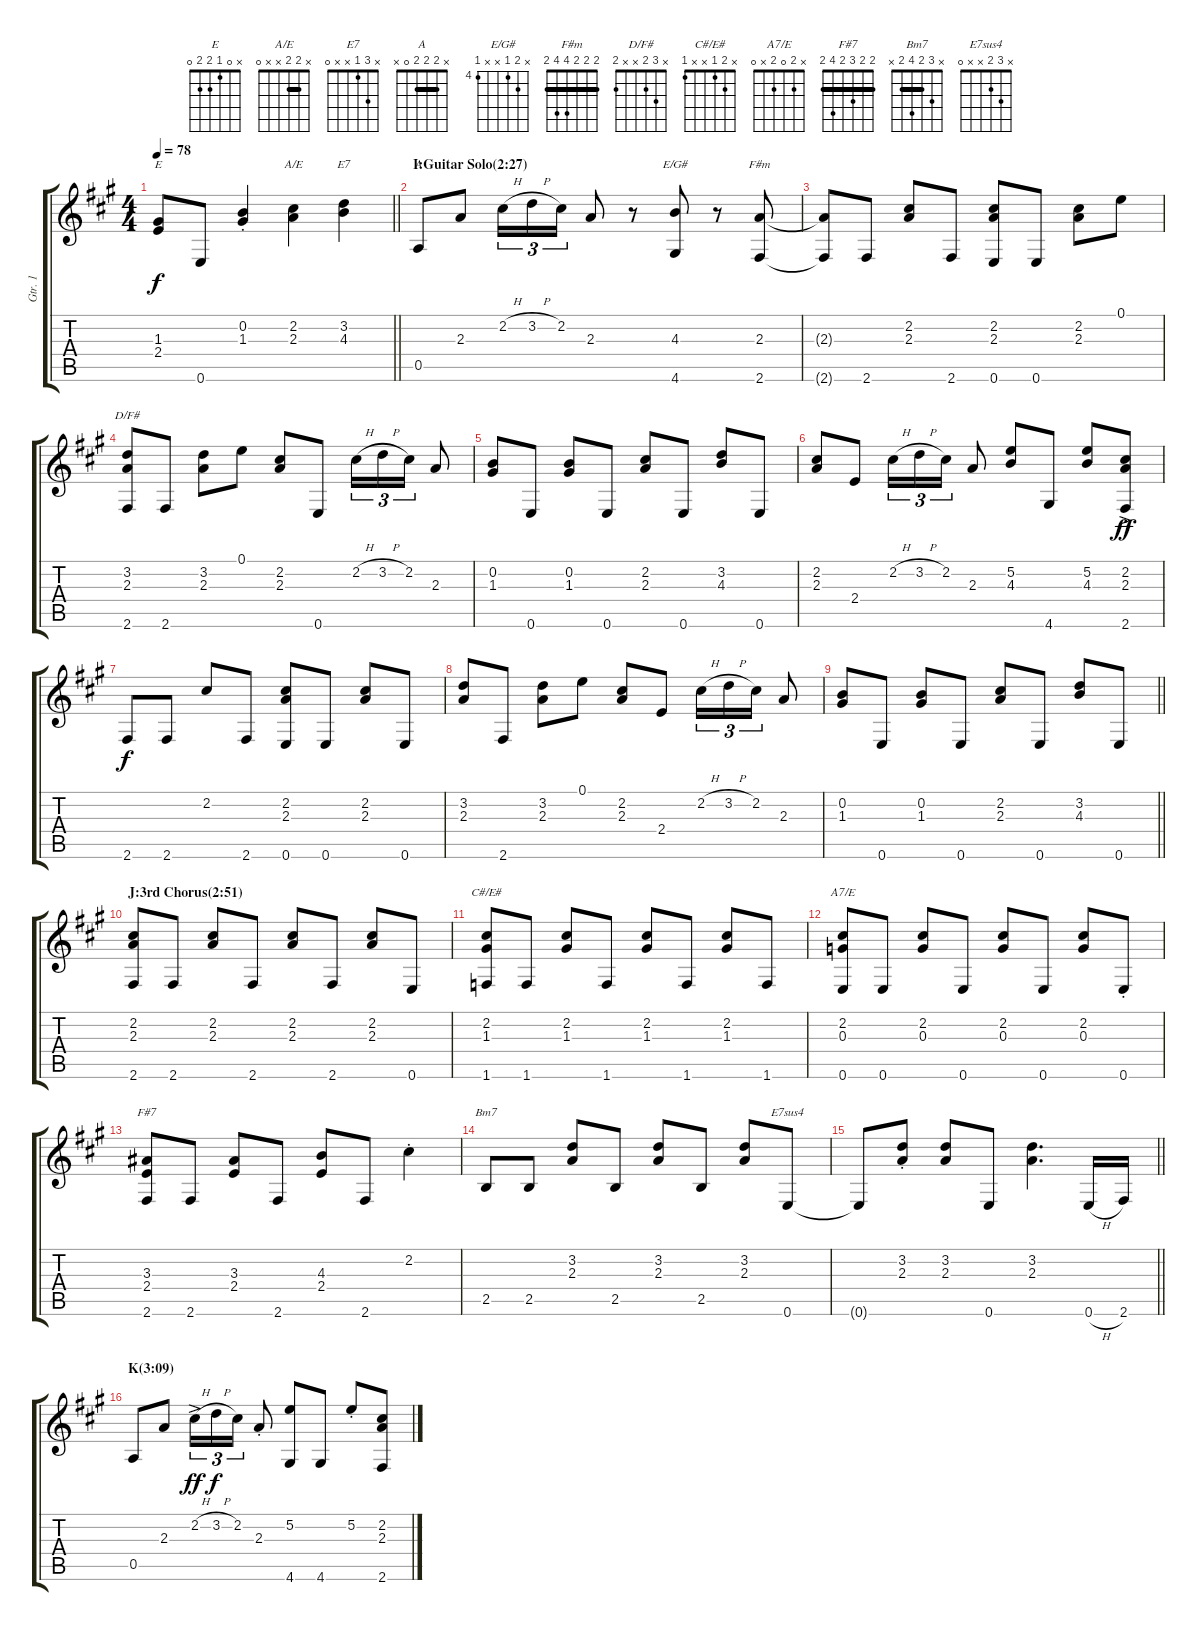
\track ("Gtr. 1" "Gtr. 1") {instrument acousticguitarnylon}
\staff {score tabs}
\tuning (E4 B3 G3 D3 A2 E2) {hide}
\chord ("E" x 0 1 2 2 0)
\chord ("A/E" x 2 2 x x 0) {barre 2}
\chord ("E7" x 3 1 x x 0)
\chord ("A" x 2 2 2 0 x) {barre 2}
\chord ("E/G#" x 5 4 x x 4) {firstfret 4}
\chord ("F#m" 2 2 2 4 4 2) {barre 2}
\chord ("D/F#" x 3 2 x x 2)
\chord ("C#/E#" x 2 1 x x 1)
\chord ("A7/E" x 2 0 2 x 0)
\chord ("F#7" 2 2 3 2 4 2) {barre 2}
\chord ("Bm7" x 3 2 4 2 x) {barre 2}
\chord ("E7sus4" x 3 2 x x 0)
\ts (4 4)
\tempo 78
\clef g2
\barLineRight lightlight
\ks a
(1.3 2.4).8{ch "E" dy f} 0.6.8 (0.2{st} 1.3{st}).4 (2.2 2.3).4{ch "A/E"} (3.2 4.3).4{ch "E7"} |
\section ("" "I:Guitar Solo(2:27)")
0.5.8{ch "A"} 2.3.8 2.2{h}.16{tu (3 2)} 3.2{h}.16{tu (3 2)} 2.2.16{tu (3 2)} 2.3.8 r.8 (4.3 4.6).8{ch "E/G#"} r.8 (2.3 2.6).8{ch "F#m"} |
(2.3{t} 2.6{t}).8 2.6.8 (2.2 2.3).8 2.6.8 (2.2 2.3 0.6).8 0.6.8 (2.2 2.3).8 0.1.8 |
(3.2 2.3 2.6).8{ch "D/F#"} 2.6.8 (3.2 2.3).8 0.1.8 (2.2 2.3).8 0.6.8 2.2{h}.16{tu (3 2)} 3.2{h}.16{tu (3 2)} 2.2.16{tu (3 2)} 2.3.8 |
(0.2 1.3).8 0.6.8 (0.2 1.3).8 0.6.8 (2.2 2.3).8 0.6.8 (3.2 4.3).8 0.6.8 |
(2.2 2.3).8 2.4.8 2.2{h}.16{tu (3 2)} 3.2{h}.16{tu (3 2)} 2.2.16{tu (3 2)} 2.3.8 (5.2 4.3).8 4.6.8 (5.2 4.3).8 (2.2{ac} 2.3{ac} 2.6{ac}).8{dy ff} |
2.6.8{dy f} 2.6.8 2.2.8 2.6.8 (2.2 2.3 0.6).8 0.6.8 (2.2 2.3).8 0.6.8 |
(3.2 2.3).8 2.6.8 (3.2 2.3).8 0.1.8 (2.2 2.3).8 2.4.8 2.2{h}.16{tu (3 2)} 3.2{h}.16{tu (3 2)} 2.2.16{tu (3 2)} 2.3.8 |
\barLineRight lightlight
(0.2 1.3).8 0.6.8 (0.2 1.3).8 0.6.8 (2.2 2.3).8 0.6.8 (3.2 4.3).8 0.6.8 |
\section ("" "J:3rd Chorus(2:51)")
(2.2 2.3 2.6).8 2.6.8 (2.2 2.3).8 2.6.8 (2.2 2.3).8 2.6.8 (2.2 2.3).8 0.6.8 |
(2.2 1.3 1.6).8{ch "C#/E#"} 1.6.8 (2.2 1.3).8 1.6.8 (2.2 1.3).8 1.6.8 (2.2 1.3).8 1.6.8 |
(2.2 0.3 0.6).8{ch "A7/E"} 0.6.8 (2.2 0.3).8 0.6.8 (2.2 0.3).8 0.6.8 (2.2 0.3).8 0.6{st}.8 |
(3.3 2.4 2.6).8{ch "F#7"} 2.6.8 (3.3 2.4).8 2.6.8 (4.3 2.4).8 2.6.8 2.2{st}.4 |
2.5.8{ch "Bm7"} 2.5.8 (3.2 2.3).8 2.5.8 (3.2 2.3).8 2.5.8 (3.2 2.3).8 0.6.8{ch "E7sus4"} |
\barLineRight lightlight
0.6{t}.8 (3.2{st} 2.3{st}).8 (3.2 2.3).8 0.6.8 (3.2 2.3).4{d} 0.6{h}.16 2.6.16 |
\section ("" "K(3:09)")
0.5.8 2.3.8 2.2{h ac}.16{tu (3 2) dy ff} 3.2{h}.16{tu (3 2) dy f} 2.2.16{tu (3 2)} 2.3{st}.8 (5.2 4.6).8 4.6.8 5.2{st}.8 (2.2 2.3 2.6).8
